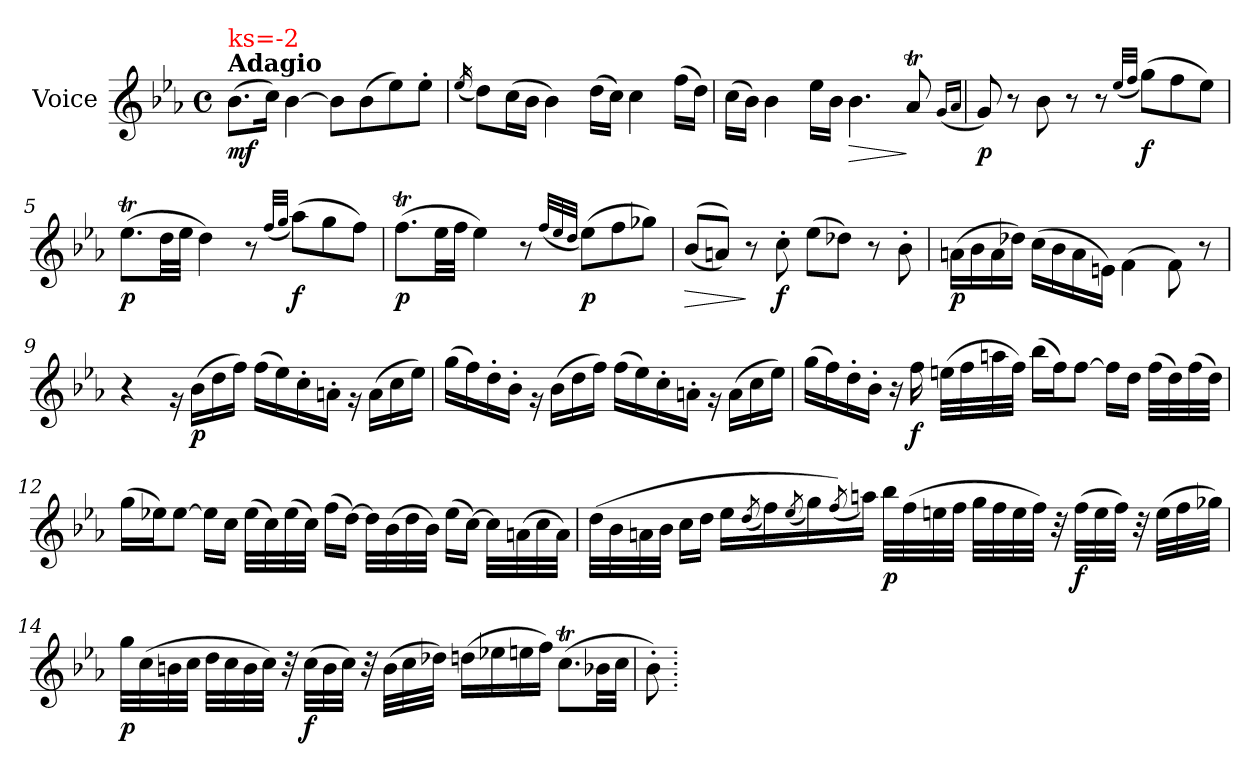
**kern	**dynam
*part1	*part1
*staff1	*staff1
*I"Voice	*
*I'V	*
*clefG2	*
*k[b-e-a-]	*
*M4/4	*
*met(c)	*
=1	=1
!LO:TX:a:B:t=Adagio	!
!LO:TX:a:color=#FF0000:t=ks=-2	!
!	!LO:DY:b
(>8.b-\L	mf
16cc\Jk)	.
[4b-\	.
8b-\L]	.
(>8b-\	.
8ee-\)	.
8ee-'\J	.
=2	=2
(<16qee-/	.
8dd\L)	.
(>16cc\L	.
16b-\JJ	.
4b-\)	.
(>16dd\LL	.
16cc\JJ)	.
4cc\	.
(>16ff\LL	.
16dd\JJ)	.
=3	=3
(>16cc\LL	.
16b-\JJ)	.
4b-\	.
16ee-\LL	.
16b-\JJ	.
!	!LO:HP:b
4.b-\	>
8a-T/	]
(<16qg/LL	.
16qa-/JJ	.
!!LO:LB:g=z
=4	=4
!	!LO:DY:b
8g/)	p
8r	.
8b-\	.
8r	.
8r	.
(<32qee-/LLL	.
32qff/JJJ	.
!	!LO:DY:b
(>8gg\L)	f
8ff\	.
8ee-\J)	.
=5	=5
!	!LO:DY:b
(>8.ee-T\L	p
32dd\LL	.
32ee-\JJJ	.
4dd\)	.
8r	.
(<32qff/LLL	.
32qgg/JJJ	.
!	!LO:DY:b
(>8aa-\L)	f
8gg\	.
8ff\J)	.
=6	=6
!	!LO:DY:b
(>8.ffT\L	p
32ee-\LL	.
32ff\JJJ	.
4ee-\)	.
8r	.
(<32qff/LLL	.
32qee-/	.
32qdd/JJJ	.
!	!LO:DY:b
(>8ee-\L)	p
8ff\	.
8gg-X\J)	.
!!LO:LB:g=z
=7	=7
!	!LO:HP:b
(<(<8b-/L	>
8an/J))	.
8r	]
!	!LO:DY:b
8cc'\	f
(>8ee-\L	.
8dd-X\J)	.
8r	.
8b-'\	.
=8	=8
!	!LO:DY:b
(>16an\LL	p
16b-\	.
16a\	.
16dd-X\JJ)	.
(>16cc\LL	.
16b-\	.
16a\	.
16en\JJ)	.
(<4f\	.
8f\)	.
8r	.
=9	=9
4r	.
16rg	.
!	!LO:DY:b
(>16b-\LL	p
16dd\	.
16ff\JJ)	.
(>16ff\LL	.
16ee-\)	.
16cc'\	.
16an'\JJ	.
16rg	.
(>16a\LL	.
16cc\	.
16ee-\JJ)	.
!!LO:LB:g=z
=10	=10
(>16gg\LL	.
16ff\)	.
16dd'\	.
16b-'\JJ	.
16rg	.
(>16b-\LL	.
16dd\	.
16ff\JJ)	.
(>16ff\LL	.
16ee-\)	.
16cc'\	.
16an'\JJ	.
16rg	.
(>16a\LL	.
16cc\	.
16ee-\JJ)	.
=11	=11
(>16gg\LL	.
16ff\)	.
16dd'\	.
16b-'\JJ	.
16r	.
!	!LO:DY:b
16ff\	f
(>32een\LLL	.
32ff\	.
32aan\	.
32ff\JJJ)	.
(>16bb-\LL	.
16ff\J)	.
[8ff\J	.
16ff\LL]	.
16dd\JJ	.
(>32ff\LLL	.
32dd\)	.
(>32ff\	.
32dd\JJJ)	.
!!LO:LB:g=z
=12	=12
(>16gg\LL	.
16ee-X\J)	.
[8ee-\J	.
16ee-\LL]	.
16cc\JJ	.
(>32ee-\LLL	.
32cc\)	.
(>32ee-\	.
32cc\JJJ)	.
(>16ff\LL	.
[16dd\JJ)	.
32dd\LLL]	.
(>32b-\	.
32dd\	.
32b-\JJJ)	.
(>16ee-\LL	.
[16cc\JJ)	.
32cc\LLL]	.
(>32an\	.
32cc\	.
32a\JJJ)	.
!!LO:LB:g=z
=13	=13
(>32dd\LLL	.
32b-\	.
32an\	.
32b-\JJJ	.
16cc\LL	.
16dd\JJ	.
16ee-\LL	.
(<8qdd/	.
16ff\)	.
(<8qee-/	.
16gg\)	.
(<8qff/)	.
16aan\JJ)	.
!	!LO:DY:b
32bb-\LLL	p
(>32ff\	.
32een\	.
32ff\JJJ	.
32gg\LLL	.
32ff\	.
32ee\	.
32ff\JJJ)	.
32r	.
!	!LO:DY:b
(>32ff\LLL	f
32ee\	.
32ff\JJJ)	.
32r	.
(>32ee\LLL	.
32ff\	.
32gg-Xi\JJJ)	.
!!LO:LB:g=z
=14	=14
!	!LO:DY:b
32gg\LLL	p
(>32cc\	.
32bn\	.
32cc\JJJ	.
32dd\LLL	.
32cc\	.
32b\	.
32cc\JJJ)	.
32r	.
!	!LO:DY:b
(>32cc\LLL	f
32b\	.
32cc\JJJ)	.
32r	.
(>32b\LLL	.
32cc\	.
32dd-X\JJJ)	.
(>16ddn\LL	.
16ee-X\	.
16een\	.
16ff\JJ)	.
(>8.ccT\L	.
32b-X\LL	.
32cc\JJJ	.
=15	=15
8b-'\)	.
=.	=.
*-	*-
